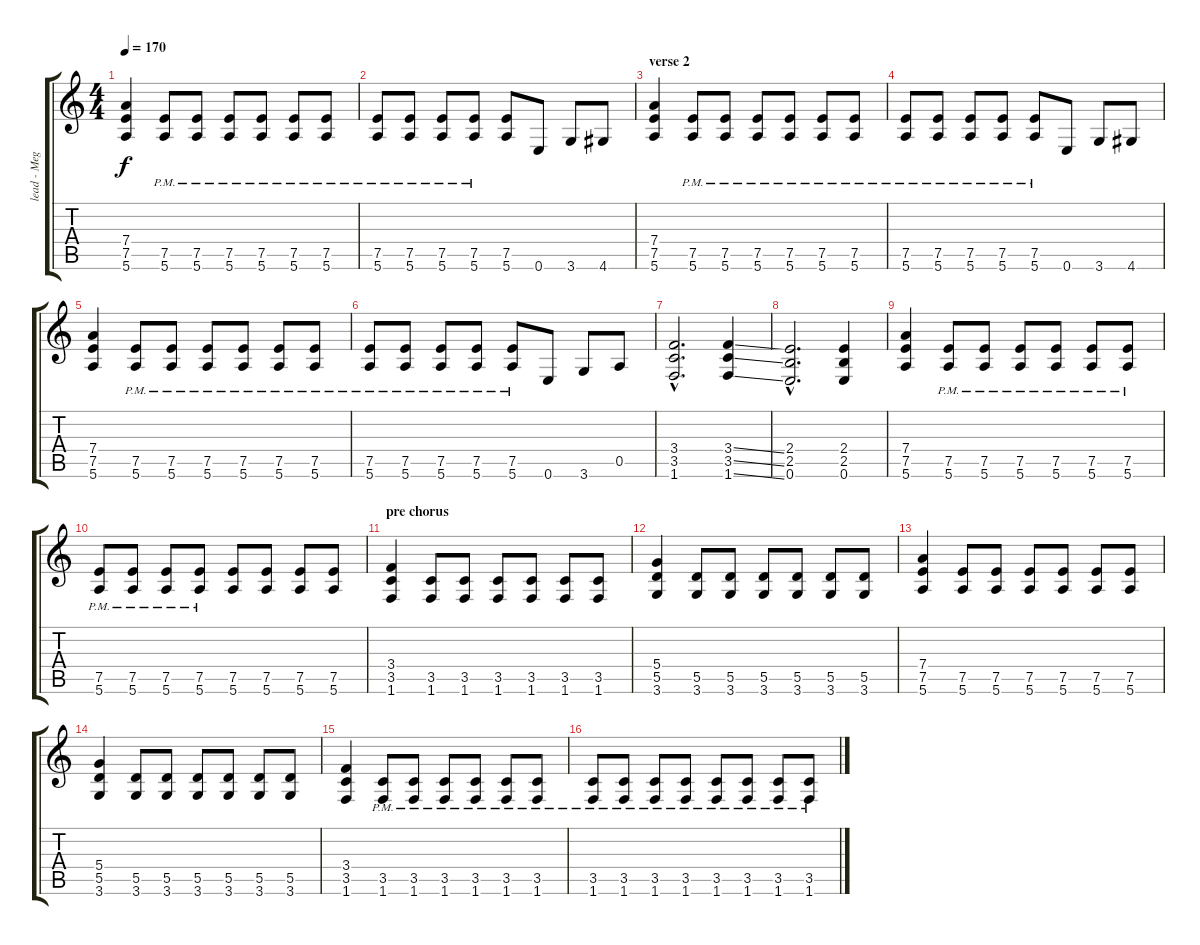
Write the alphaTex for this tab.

\track ("lead - Megat" "lead - Meg") {instrument distortionguitar}
\staff {score tabs}
\tuning (E4 B3 G3 D3 A2 E2) {hide}
\ts (4 4)
\tempo 170
\clef g2
\ks c
(7.4 7.5 5.6).4{dy f} (7.5{pm} 5.6{pm}).8 (7.5{pm} 5.6{pm}).8 (7.5{pm} 5.6{pm}).8 (7.5{pm} 5.6{pm}).8 (7.5{pm} 5.6{pm}).8 (7.5{pm} 5.6{pm}).8 |
(7.5{pm} 5.6{pm}).8 (7.5{pm} 5.6{pm}).8 (7.5{pm} 5.6{pm}).8 (7.5{pm} 5.6{pm}).8 (7.5 5.6).8 0.6.8 3.6.8 4.6.8 |
\section ("" "verse 2")
(7.4 7.5 5.6).4 (7.5{pm} 5.6{pm}).8 (7.5{pm} 5.6{pm}).8 (7.5{pm} 5.6{pm}).8 (7.5{pm} 5.6{pm}).8 (7.5{pm} 5.6{pm}).8 (7.5{pm} 5.6{pm}).8 |
(7.5{pm} 5.6{pm}).8 (7.5{pm} 5.6{pm}).8 (7.5{pm} 5.6{pm}).8 (7.5{pm} 5.6{pm}).8 (7.5{pm} 5.6{pm}).8 0.6.8 3.6.8 4.6.8 |
(7.4 7.5 5.6).4 (7.5{pm} 5.6{pm}).8 (7.5{pm} 5.6{pm}).8 (7.5{pm} 5.6{pm}).8 (7.5{pm} 5.6{pm}).8 (7.5{pm} 5.6{pm}).8 (7.5{pm} 5.6{pm}).8 |
(7.5{pm} 5.6{pm}).8 (7.5{pm} 5.6{pm}).8 (7.5{pm} 5.6{pm}).8 (7.5{pm} 5.6{pm}).8 (7.5{pm} 5.6{pm}).8 0.6.8 3.6.8 0.5.8 |
(3.4{hac} 3.5{hac} 1.6{hac}).2{d} (3.4{ss} 3.5{ss} 1.6{ss}).4 |
(2.4{hac} 2.5{hac} 0.6{hac}).2{d} (2.4 2.5 0.6).4 |
(7.4 7.5 5.6).4 (7.5{pm} 5.6{pm}).8 (7.5{pm} 5.6{pm}).8 (7.5{pm} 5.6{pm}).8 (7.5{pm} 5.6{pm}).8 (7.5{pm} 5.6{pm}).8 (7.5{pm} 5.6{pm}).8 |
(7.5{pm} 5.6{pm}).8 (7.5{pm} 5.6{pm}).8 (7.5{pm} 5.6{pm}).8 (7.5{pm} 5.6{pm}).8 (7.5 5.6).8 (7.5 5.6).8 (7.5 5.6).8 (7.5 5.6).8 |
\section ("" "pre chorus")
(3.4 3.5 1.6).4 (3.5 1.6).8 (3.5 1.6).8 (3.5 1.6).8 (3.5 1.6).8 (3.5 1.6).8 (3.5 1.6).8 |
(5.4 5.5 3.6).4 (5.5 3.6).8 (5.5 3.6).8 (5.5 3.6).8 (5.5 3.6).8 (5.5 3.6).8 (5.5 3.6).8 |
(7.4 7.5 5.6).4 (7.5 5.6).8 (7.5 5.6).8 (7.5 5.6).8 (7.5 5.6).8 (7.5 5.6).8 (7.5 5.6).8 |
(5.4 5.5 3.6).4 (5.5 3.6).8 (5.5 3.6).8 (5.5 3.6).8 (5.5 3.6).8 (5.5 3.6).8 (5.5 3.6).8 |
(3.4 3.5 1.6).4 (3.5{pm} 1.6{pm}).8 (3.5{pm} 1.6{pm}).8 (3.5{pm} 1.6{pm}).8 (3.5{pm} 1.6{pm}).8 (3.5{pm} 1.6{pm}).8 (3.5{pm} 1.6{pm}).8 |
(3.5{pm} 1.6{pm}).8 (3.5{pm} 1.6{pm}).8 (3.5{pm} 1.6{pm}).8 (3.5{pm} 1.6{pm}).8 (3.5{pm} 1.6{pm}).8 (3.5{pm} 1.6{pm}).8 (3.5{pm} 1.6{pm}).8 (3.5{pm} 1.6{pm}).8
